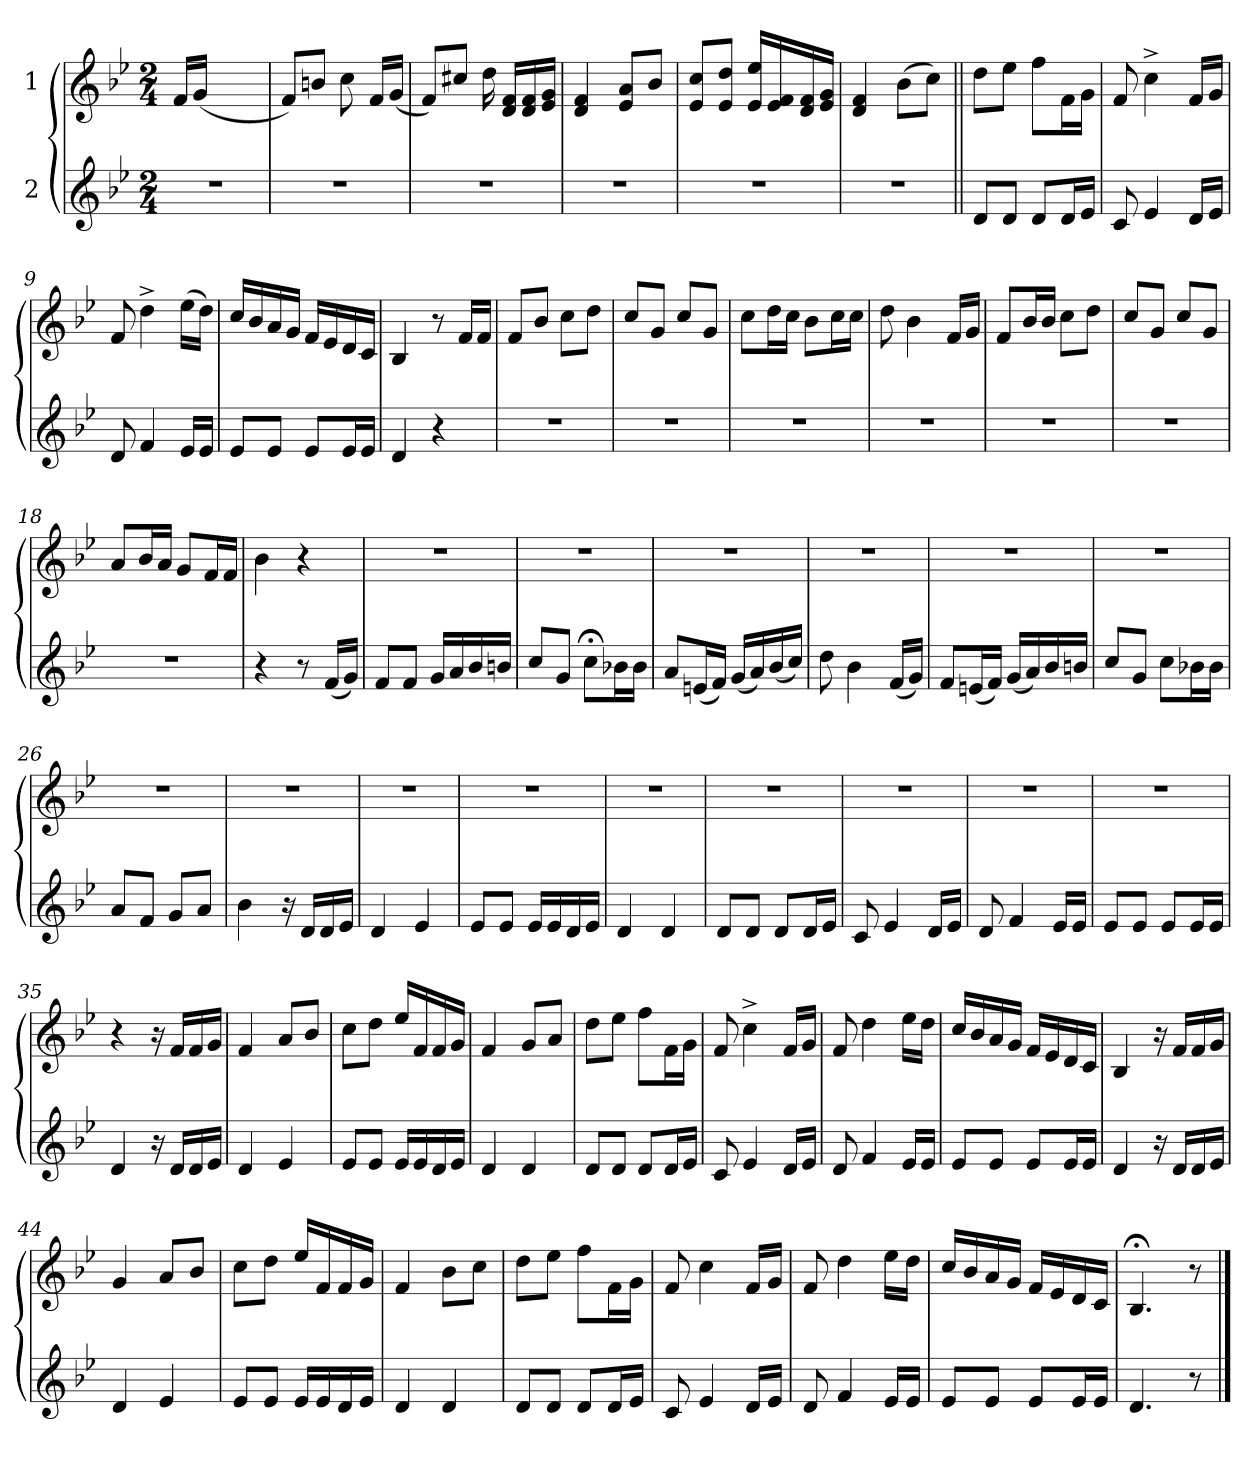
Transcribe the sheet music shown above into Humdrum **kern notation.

**kern	**kern
*part2	*part1
*staff2	*staff1
*I"2	*I"1
*clefG2	*clefG2
*k[b-e-]	*k[b-e-]
*M2/4	*M2/4
=1	=1
2r	16f/LL
.	(<16g/JJ
.	4.ryy
=2	=2
2r	8f/L)
.	8bn/J
.	8cc\
.	16f/LL
.	(<16g/JJ
=3	=3
2r	8f/L)
.	8cc#X/J
.	16dd\
.	16d/ 16f/LL
.	16d/ 16f/
.	16e-/ 16g/JJ
=4	=4
2r	4d/ 4f/
.	8e-/ 8a/L
.	8b-/J
=5	=5
2r	8e-/ 8cc/L
.	8e-/ 8dd/J
.	16e-/ 16ee-/LL
.	16e-/ 16f/
.	16d/ 16f/
.	16e-/ 16g/JJ
=6	=6
2r	4d/ 4f/
.	(>8b-\L
.	8cc\J)
=7||	=7||
8d/L	8dd\L
8d/J	8ee-\J
8d/L	8ff\L
16d/L	16f\L
16e-/JJ	16g\JJ
!!LO:LB:g=z
=8	=8
8c/	8f/
4e-/	4cc^\
16d/LL	16f/LL
16e-/JJ	16g/JJ
=9	=9
8d/	8f/
4f/	4dd^\
16e-/LL	(>16ee-\LL
16e-/JJ	16dd\JJ)
=10	=10
8e-/L	16cc/LL
.	16b-/
8e-/J	16a/
.	16g/JJ
8e-/L	16f/LL
.	16e-/
16e-/L	16d/
16e-/JJ	16c/JJ
=11	=11
4d/	4B-/
4r	8r
.	16f/LL
.	16f/JJ
=12	=12
2r	8f/L
.	8b-/J
.	8cc\L
.	8dd\J
=13	=13
2r	8cc/L
.	8g/J
.	8cc/L
.	8g/J
!!LO:LB:g=z
=14	=14
2r	8cc\L
.	16dd\L
.	16cc\JJ
.	8b-\L
.	16cc\L
.	16cc\JJ
=15	=15
2r	8dd\
.	4b-\
.	16f/LL
.	16g/JJ
=16	=16
2r	8f/L
.	16b-/L
.	16b-/JJ
.	8cc\L
.	8dd\J
=17	=17
2r	8cc/L
.	8g/J
.	8cc/L
.	8g/J
=18	=18
2r	8a/L
.	16b-/L
.	16a/JJ
.	8g/L
.	16f/L
.	16f/JJ
=19	=19
4r	4b-\
8r	4r
(<16f/LL	.
16g/JJ)	.
!!LO:LB:g=z
=20	=20
8f/L	2r
8f/J	.
16g/LL	.
16a/	.
16b-/	.
16bn/JJ	.
=21	=21
8cc/L	2r
8g/J	.
8cc;<\L	.
16b-X\L	.
16b-\JJ	.
=22	=22
8a/L	2r
(<16en/L	.
16f/JJ)	.
(<16g/LL	.
16a/)	.
(<16b-/	.
16cc/JJ)	.
=23	=23
8dd\	2r
4b-\	.
(<16f/LL	.
16g/JJ)	.
=24	=24
8f/L	2r
(<16en/L	.
16f/JJ)	.
(<16g/LL	.
16a/)	.
16b-/	.
16bn/JJ	.
=25	=25
8cc/L	2r
8g/J	.
8cc\L	.
16b-X\L	.
16b-\JJ	.
!!LO:LB:g=z
=26	=26
8a/L	2r
8f/J	.
8g/L	.
8a/J	.
=27	=27
4b-\	2r
16r	.
16d/LL	.
16d/	.
16e-/JJ	.
=28	=28
4d/	2r
4e-/	.
=29	=29
8e-/L	2r
8e-/J	.
16e-/LL	.
16e-/	.
16d/	.
16e-/JJ	.
=30	=30
4d/	2r
4d/	.
=31	=31
8d/L	2r
8d/J	.
8d/L	.
16d/L	.
16e-/JJ	.
=32	=32
8c/	2r
4e-/	.
16d/LL	.
16e-/JJ	.
!!LO:PB:g=z
=33	=33
8d/	2r
4f/	.
16e-/LL	.
16e-/JJ	.
=34	=34
8e-/L	2r
8e-/J	.
8e-/L	.
16e-/L	.
16e-/JJ	.
=35	=35
4d/	4r
16r	16r
16d/LL	16f/LL
16d/	16f/
16e-/JJ	16g/JJ
=36	=36
4d/	4f/
4e-/	8a/L
.	8b-/J
=37	=37
8e-/L	8cc\L
8e-/J	8dd\J
16e-/LL	16ee-/LL
16e-/	16f/
16d/	16f/
16e-/JJ	16g/JJ
=38	=38
4d/	4f/
4d/	8g/L
.	8a/J
=39	=39
8d/L	8dd\L
8d/J	8ee-\J
8d/L	8ff\L
16d/L	16f\L
16e-/JJ	16g\JJ
!!LO:LB:g=z
=40	=40
8c/	8f/
4e-/	4cc^\
16d/LL	16f/LL
16e-/JJ	16g/JJ
=41	=41
8d/	8f/
4f/	4dd\
16e-/LL	16ee-\LL
16e-/JJ	16dd\JJ
=42	=42
8e-/L	16cc/LL
.	16b-/
8e-/J	16a/
.	16g/JJ
8e-/L	16f/LL
.	16e-/
16e-/L	16d/
16e-/JJ	16c/JJ
=43	=43
4d/	4B-/
16r	16r
16d/LL	16f/LL
16d/	16f/
16e-/JJ	16g/JJ
=44	=44
4d/	4g/
4e-/	8a/L
.	8b-/J
=45	=45
8e-/L	8cc\L
8e-/J	8dd\J
16e-/LL	16ee-/LL
16e-/	16f/
16d/	16f/
16e-/JJ	16g/JJ
=46	=46
4d/	4f/
4d/	8b-\L
.	8cc\J
!!LO:PB:g=z
=47	=47
8d/L	8dd\L
8d/J	8ee-\J
8d/L	8ff\L
16d/L	16f\L
16e-/JJ	16g\JJ
=48	=48
8c/	8f/
4e-/	4cc\
16d/LL	16f/LL
16e-/JJ	16g/JJ
=49	=49
8d/	8f/
4f/	4dd\
16e-/LL	16ee-\LL
16e-/JJ	16dd\JJ
=50	=50
8e-/L	16cc/LL
.	16b-/
8e-/J	16a/
.	16g/JJ
8e-/L	16f/LL
.	16e-/
16e-/L	16d/
16e-/JJ	16c/JJ
=51	=51
4.d/	4.B-;</
8r	8r
==	==
*-	*-
